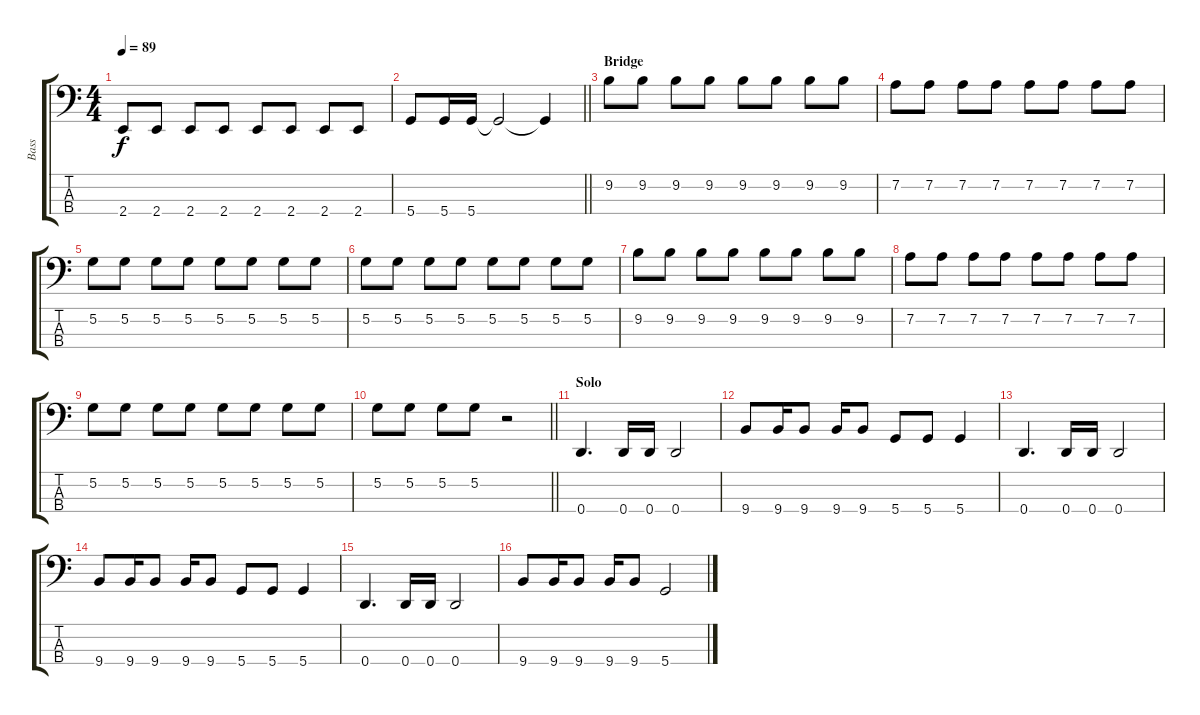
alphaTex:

\track ("Bass" "Bass") {instrument electricguitarjazz}
\staff {score tabs}
\tuning (G2 D2 A1 D1) {hide}
\ts (4 4)
\tempo 89
\clef f4
\ks c
2.4.8{dy f} 2.4.8 2.4.8 2.4.8 2.4.8 2.4.8 2.4.8 2.4.8 |
\barLineRight lightlight
5.4.8 5.4.16 5.4.16 5.4{t}.2 5.4{t}.4 |
\section ("" "Bridge")
9.2.8 9.2.8 9.2.8 9.2.8 9.2.8 9.2.8 9.2.8 9.2.8 |
7.2.8 7.2.8 7.2.8 7.2.8 7.2.8 7.2.8 7.2.8 7.2.8 |
5.2.8 5.2.8 5.2.8 5.2.8 5.2.8 5.2.8 5.2.8 5.2.8 |
5.2.8 5.2.8 5.2.8 5.2.8 5.2.8 5.2.8 5.2.8 5.2.8 |
9.2.8 9.2.8 9.2.8 9.2.8 9.2.8 9.2.8 9.2.8 9.2.8 |
7.2.8 7.2.8 7.2.8 7.2.8 7.2.8 7.2.8 7.2.8 7.2.8 |
5.2.8 5.2.8 5.2.8 5.2.8 5.2.8 5.2.8 5.2.8 5.2.8 |
\barLineRight lightlight
5.2.8 5.2.8 5.2.8 5.2.8 r.2 |
\section ("" "Solo")
0.4.4{d} 0.4.16 0.4.16 0.4.2 |
9.4.8 9.4.16 9.4.8 9.4.16 9.4.8 5.4.8 5.4.8 5.4.4 |
0.4.4{d} 0.4.16 0.4.16 0.4.2 |
9.4.8 9.4.16 9.4.8 9.4.16 9.4.8 5.4.8 5.4.8 5.4.4 |
0.4.4{d} 0.4.16 0.4.16 0.4.2 |
9.4.8 9.4.16 9.4.8 9.4.16 9.4.8 5.4.2
